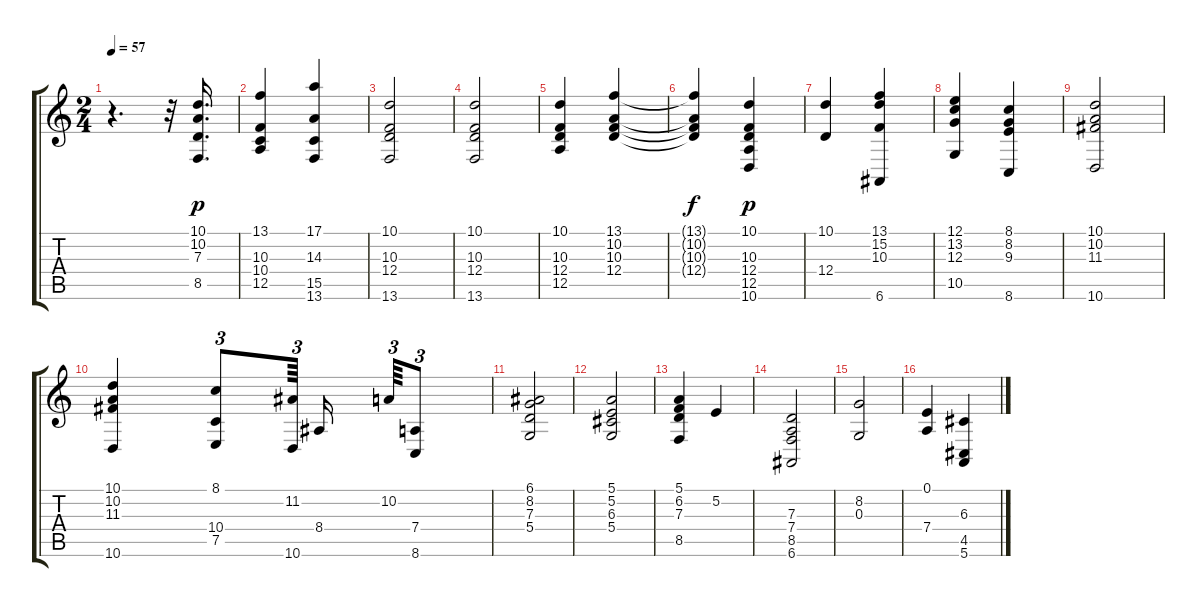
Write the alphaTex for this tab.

\track "" {instrument stringensemble1}
\staff {score tabs}
\tuning (E4 B3 G3 D3 A2 E2) {hide}
\ts (2 4)
\tempo 57
\clef g2
\ks c
r.4{d dy p} r.32 (10.1 10.2 7.3 8.5).16{d} |
(13.1 10.3 10.4 12.5).4 (17.1 14.3 15.5 13.6).4 |
(10.1 10.3 12.4 13.6).2 |
(10.1 10.3 12.4 13.6).2 |
(10.1 10.3 12.4 12.5).4 (13.1 10.2 10.3 12.4).4 |
(13.1{t} 10.2{t} 10.3{t} 12.4{t}).4{dy f} (10.1 10.3 12.4 12.5 10.6).4{dy p} |
(10.1 12.4).4 (13.1 15.2 10.3 6.6).4 |
(12.1 13.2 12.3 10.5).4 (8.1 8.2 9.3 8.6).4 |
(10.1 10.2 11.3 10.6).2 |
(10.1 10.2 11.3 10.6).4 (8.1 10.4 7.5).8{tu (3 2)} (11.2 10.6).64{tu (3 2)} 8.4.16 10.2.64{tu (3 2)} (7.4 8.6).8{tu (3 2)} |
(6.1 8.2 7.3 5.4).2 |
(5.1 5.2 6.3 5.4).2 |
(5.1 6.2 7.3 8.5).4 5.2.4 |
(7.3 7.4 8.5 6.6).2 |
(8.2 0.3).2 |
(0.1 7.4).4 (6.3 4.5 5.6).4
